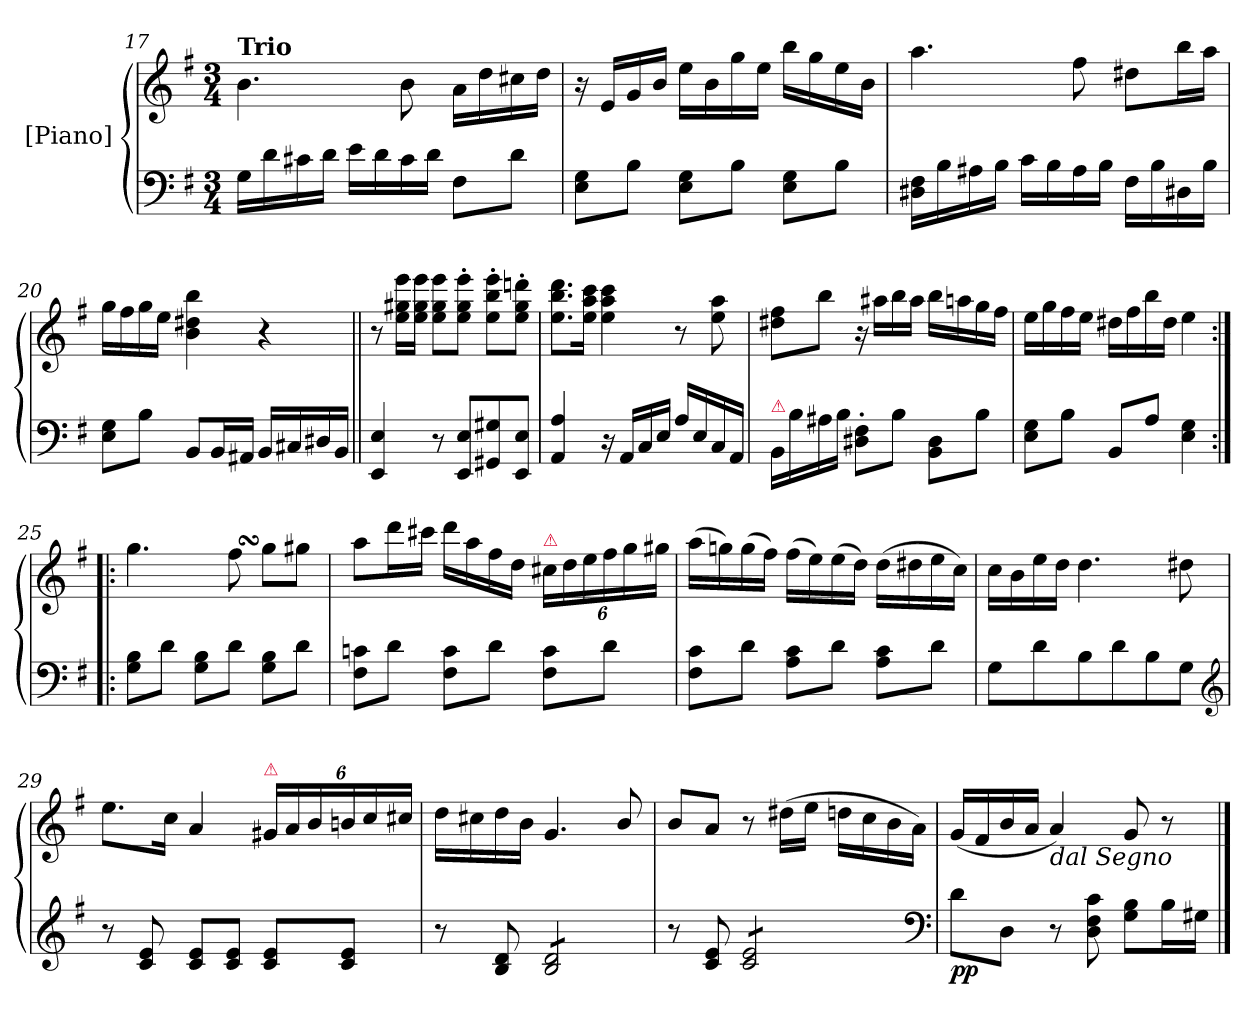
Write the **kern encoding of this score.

**kern	**dynam	**kern	**dynam
*part2	*part2	*part1	*part1
*staff2	*staff2	*staff1	*staff1
*I"[Piano]	*	*I"[Piano]	*
*clefF4	*	*clefG2	*
*k[f#]	*	*k[f#]	*
*M3/4	*	*M3/4	*
=17	=17	=17	=17
!	!	!LO:TX:a:B:t=Trio	!
16G\LL	.	4.b\	.
16d\	.	.	.
16c#X\	.	.	.
16d\JJ	.	.	.
16e\LL	.	.	.
16d\	.	.	.
!	!	!	!LO:DY:b
16c#\	.	8b\	F
16d\JJ	.	.	.
8F#\L	.	16a\LL	.
.	.	16dd\	.
8d\J	.	16cc#X\	.
.	.	16dd\JJ	.
=18	=18	=18	=18
8E\ 8G\L	.	16r	.
.	.	16e/LL	.
8B\J	.	16g/	.
.	.	16b/JJ	.
8E\ 8G\L	.	16ee\LL	.
.	.	16b\	.
8B\J	.	16gg\	.
.	.	16ee\JJ	.
8E\ 8G\L	.	16bb\LL	.
.	.	16gg\	.
8B\J	.	16ee\	.
.	.	16b\JJ	.
=19	=19	=19	=19
16D#X\ 16F#\LL	.	4.aa\	.
16B\	.	.	.
16A#X\	.	.	.
16B\JJ	.	.	.
16c\LL	.	.	.
16B\	.	.	.
16A#\	.	8ff#\	.
16B\JJ	.	.	.
16F#\LL	.	8dd#X\L	.
16B\	.	.	.
16D#X\	.	16bb\L	.
16B\JJ	.	16aa\JJ	.
=20	=20	=20	=20
8E\ 8G\L	.	16gg\LL	.
.	.	16ff#\	.
8B\J	.	16gg\	.
.	.	16ee\JJ	.
8BB/L	.	4b\ 4dd#X\ 4bb\	.
16BB/L	.	.	.
16AA#X/JJ	.	.	.
16BB/LL	.	4r	.
16C#X/	.	.	.
16D#X/	.	.	.
16BB/JJ	.	.	.
=21||	=21||	=21||	=21||
!	!	!	!LO:DY:b
4EE/ 4E/	.	8r	FF
.	.	16ee\ 16gg#X\ 16eee\LL	.
.	.	16ee\ 16gg#\ 16eee\JJ	.
8r	.	8ee\ 8gg#\ 8eee\L	.
8EE/ 8E/L	.	8ee'\ 8gg#'\ 8eee'\J	.
8GG#X/ 8G#X/	.	8ee'\ 8bb'\ 8eee'\L	.
8EE/ 8E/J	.	8ee'\ 8gg#'\ 8dddn'\J	.
=22	=22	=22	=22
4AA/ 4A/	.	8.ee\ 8.bb\ 8.ddd\L	.
.	.	16ee\ 16aa\ 16ccc\Jk	.
16r	.	4ee\ 4aa\ 4ccc\	.
16AA/LL	.	.	.
16C/	.	.	.
16E/JJ	.	.	.
16A/LL	.	8r	.
16E/	.	.	.
16C/	.	8ee\ 8aa\	.
16AA/JJ	.	.	.
=23	=23	=23	=23
!LO:TX:a:color=crimson:t=⚠	!	!	!
16BB/LL	.	8dd#X\ 8ff#\L	.
16B\	.	.	.
16A#X\	.	8bb\J	.
16B\JJ	.	.	.
8D#X'\ 8F#'\L	.	16r	.
.	.	16aa#X\LL	.
8B\J	.	16bb\	.
.	.	16aa#\JJ	.
8BB\ 8D#\L	.	16bb\LL	.
.	.	16aan\	.
8B\J	.	16gg\	.
.	.	16ff#\JJ	.
=24	=24	=24	=24
8E\ 8G\L	.	16ee\LL	.
.	.	16gg\	.
8B\J	.	16ff#\	.
.	.	16ee\JJ	.
8BB/L	.	16dd#X\LL	.
.	.	16ff#\	.
8A/J	.	16bb\	.
.	.	16dd#\JJ	.
4E\ 4G\	.	4ee\	.
=25:|!|:	=25:|!|:	=25:|!|:	=25:|!|:
8G\ 8B\L	.	4.gg\	.
8d\J	.	.	.
8G\ 8B\L	.	.	.
8d\J	.	8ff#SsS\	.
8G\ 8B\L	.	8gg\L	.
8d\J	.	8gg#X\J	.
=26	=26	=26	=26
8F#\ 8cn\L	.	8aa\L	.
8d\J	.	16ddd\L	.
.	.	16ccc#X\JJ	.
8F#\ 8c\L	.	16ddd\LL	.
.	.	16aa\	.
8d\J	.	16ff#\	.
.	.	16dd\JJ	.
!	!	!LO:TX:a:color=crimson:t=⚠	!
8F#\ 8c\L	.	24cc#X\LL	.
.	.	24dd\	.
.	.	24ee\	.
8d\J	.	24ff#\	.
.	.	24gg\	.
.	.	24gg#X\JJ	.
=27	=27	=27	=27
8F#\ 8c\L	.	(16aa\LL	.
.	.	16ggn\)	.
8d\J	.	(16gg\	.
.	.	16ff#\JJ)	.
8A\ 8c\L	.	(16ff#\LL	.
.	.	16ee\)	.
8d\J	.	(16ee\	.
.	.	16dd\JJ)	.
8A\ 8c\L	.	(16dd\LL	.
.	.	16dd#X\	.
8d\J	.	16ee\	.
.	.	16cc\JJ)	.
=28	=28	=28	=28
8G\L	.	16cc\LL	.
.	.	16b\	.
8d\	.	16ee\	.
.	.	16dd\JJ	.
8B\	.	4.dd\	.
8d\	.	.	.
8B\	.	.	.
8G\J	.	8dd#X\	.
*clefG2	*	*	*
=29	=29	=29	=29
8r	.	8.ee\L	.
8c/ 8e/	.	.	.
.	.	16cc\Jk	.
8c/ 8e/L	.	4a/	.
8c/ 8e/J	.	.	.
!	!	!LO:TX:a:color=crimson:t=⚠	!
8c/ 8e/L	.	24g#X/LL	.
.	.	24a/	.
.	.	24b/	.
8c/ 8e/J	.	24bn/	.
.	.	24cc/	.
.	.	24cc#X/JJ	.
=30	=30	=30	=30
8r	.	16dd\LL	.
.	.	16cc#X\	.
8B/ 8d/	.	16dd\	.
.	.	16b\JJ	.
!LO:TX:a:color=crimson:t=⚠	!	!	!
*tremolo	*	*	*
8B/ 8d/L	.	4.g/	.
8B/ 8d/	.	.	.
8B/ 8d/	.	.	.
8B/ 8d/J	.	8b/	.
*Xtremolo	*	*	*
=31	=31	=31	=31
8r	.	8b/L	.
8c/ 8e/	.	8a/J	.
!LO:TX:a:color=crimson:t=⚠	!	!	!
*tremolo	*	*	*
8c/ 8e/L	.	8r	.
8c/ 8e/	.	(16dd#X\LL	.
.	.	16ee\JJ	.
8c/ 8e/	.	16ddn\LL	.
.	.	16cc\	.
8c/ 8e/J	.	16b\	.
*Xtremolo	*	*	*
.	.	16a\JJ)	.
*clefF4	*	*	*
=32	=32	=32	=32
8d\L	pp	(16g/LL	.
.	.	16f#/	.
8D\J	.	16b/	.
.	.	16a/JJ	.
!	!	!LO:TX:b:i:t=dal Segno	!
8r	.	4a/)	.
8D\ 8F#\ 8c\	.	.	.
!	!LO:DY:b	!	!
8G\ 8B\L	FF	8g/	.
16B\L	.	8r	.
16G#X\JJ	.	.	.
==	==	==	==
*-	*-	*-	*-
